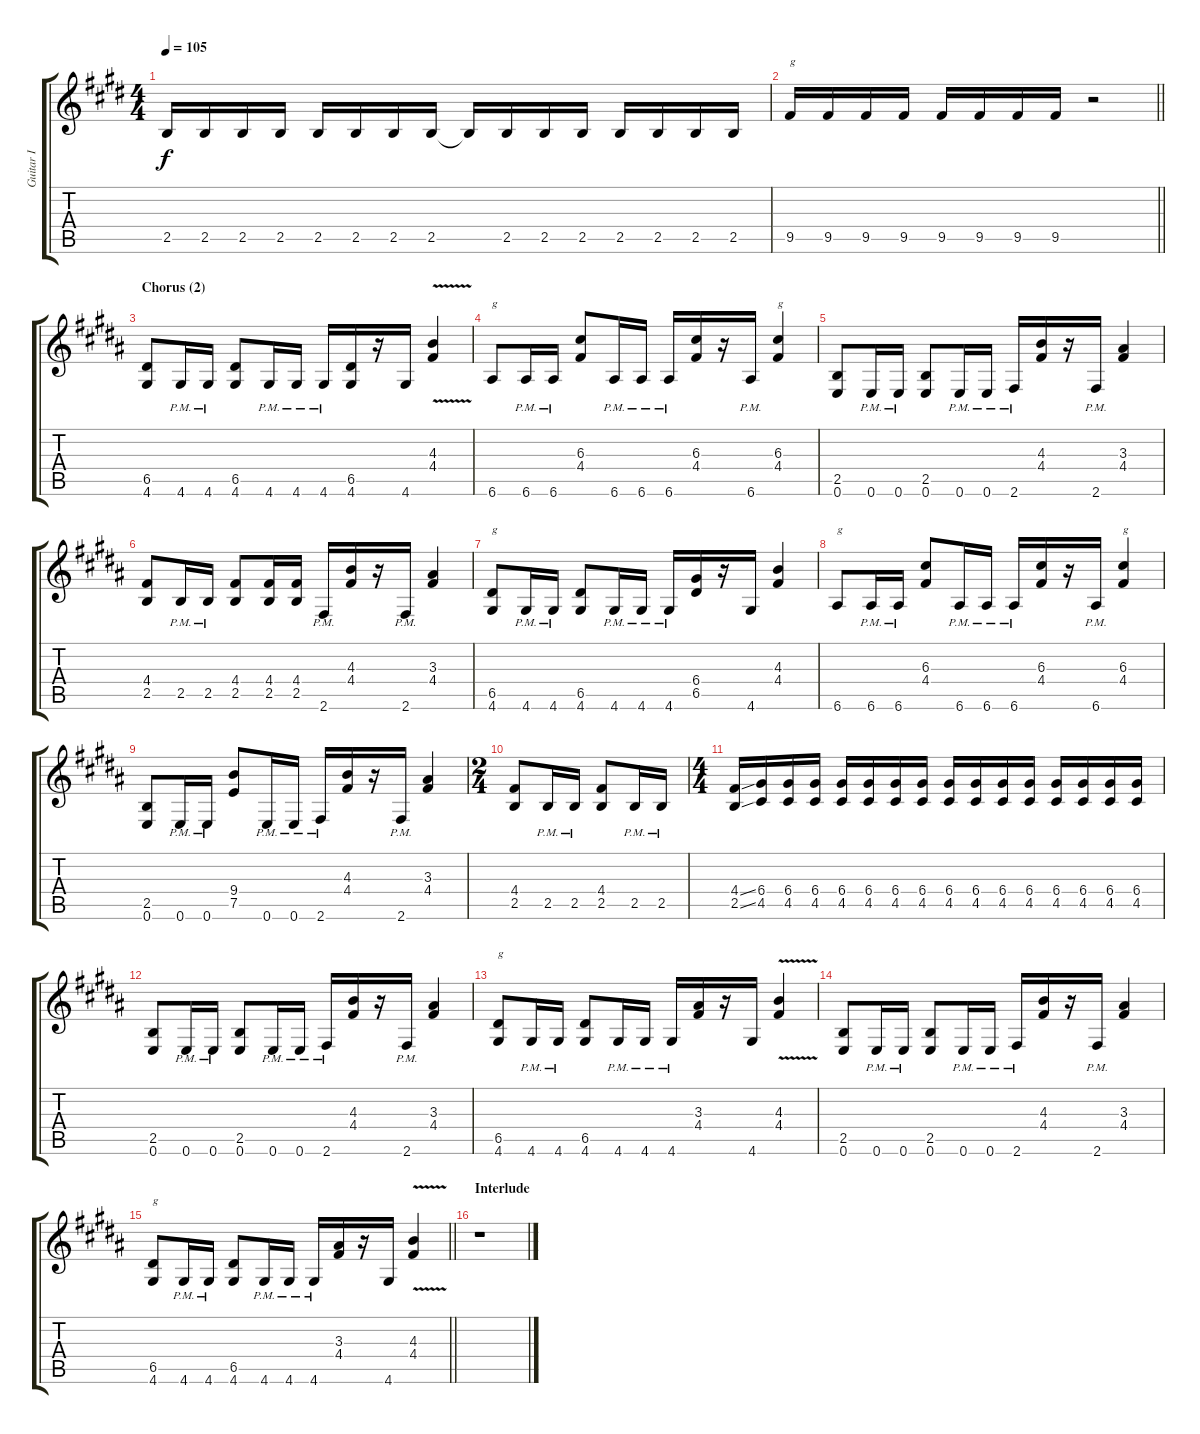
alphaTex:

\track ("Guitar I" "Guitar I") {instrument distortionguitar}
\staff {score tabs}
\tuning (E4 B3 G3 D3 A2 E2) {hide}
\ts (4 4)
\tempo 105
\clef g2
\ks e
2.5.16{dy f} 2.5.16 2.5.16 2.5.16 2.5.16 2.5.16 2.5.16 2.5.16 2.5{t}.16 2.5.16 2.5.16 2.5.16 2.5.16 2.5.16 2.5.16 2.5.16 |
\barLineRight lightlight
9.5.16{txt "g"} 9.5.16 9.5.16 9.5.16 9.5.16 9.5.16 9.5.16 9.5.16 r.2 |
\section ("" "Chorus (2)")
\ks g#minor
(6.5 4.6).8 4.6{pm}.16 4.6{pm}.16 (6.5 4.6).8 4.6{pm}.16 4.6{pm}.16 4.6{pm}.16 (6.5 4.6).16 r.16 4.6.16 (4.3{v} 4.4{v}).4 |
6.6.8{txt "g"} 6.6{pm}.16 6.6{pm}.16 (6.3 4.4).8 6.6{pm}.16 6.6{pm}.16 6.6{pm}.16 (6.3 4.4).16 r.16 6.6{pm}.16 (6.3 4.4).4{txt "g"} |
(2.5 0.6).8 0.6{pm}.16 0.6{pm}.16 (2.5 0.6).8 0.6{pm}.16 0.6{pm}.16 2.6{pm}.16 (4.3 4.4).16 r.16 2.6{pm}.16 (3.3 4.4).4 |
(4.4 2.5).8 2.5{pm}.16 2.5{pm}.16 (4.4 2.5).8 (4.4 2.5).16 (4.4 2.5).16 2.6{pm}.16 (4.3 4.4).16 r.16 2.6{pm}.16 (3.3 4.4).4 |
(6.5 4.6).8{txt "g"} 4.6{pm}.16 4.6{pm}.16 (6.5 4.6).8 4.6{pm}.16 4.6{pm}.16 4.6{pm}.16 (6.4 6.5).16 r.16 4.6.16 (4.3 4.4).4 |
6.6.8{txt "g"} 6.6{pm}.16 6.6{pm}.16 (6.3 4.4).8 6.6{pm}.16 6.6{pm}.16 6.6{pm}.16 (6.3 4.4).16 r.16 6.6{pm}.16 (6.3 4.4).4{txt "g"} |
(2.5 0.6).8 0.6{pm}.16 0.6{pm}.16 (9.4 7.5).8 0.6{pm}.16 0.6{pm}.16 2.6{pm}.16 (4.3 4.4).16 r.16 2.6{pm}.16 (3.3 4.4).4 |
\ts (2 4)
(4.4 2.5).8 2.5{pm}.16 2.5{pm}.16 (4.4 2.5).8 2.5{pm}.16 2.5{pm}.16 |
\ts (4 4)
(4.4{ss} 2.5{ss}).16 (6.4 4.5).16 (6.4 4.5).16 (6.4 4.5).16 (6.4 4.5).16 (6.4 4.5).16 (6.4 4.5).16 (6.4 4.5).16 (6.4 4.5).16 (6.4 4.5).16 (6.4 4.5).16 (6.4 4.5).16 (6.4 4.5).16 (6.4 4.5).16 (6.4 4.5).16 (6.4 4.5).16 |
(2.5 0.6).8 0.6{pm}.16 0.6{pm}.16 (2.5 0.6).8 0.6{pm}.16 0.6{pm}.16 2.6{pm}.16 (4.3 4.4).16 r.16 2.6{pm}.16 (3.3 4.4).4 |
(6.5 4.6).8{txt "g"} 4.6{pm}.16 4.6{pm}.16 (6.5 4.6).8 4.6{pm}.16 4.6{pm}.16 4.6{pm}.16 (3.3 4.4).16 r.16 4.6.16 (4.3{v} 4.4{v}).4 |
(2.5 0.6).8 0.6{pm}.16 0.6{pm}.16 (2.5 0.6).8 0.6{pm}.16 0.6{pm}.16 2.6{pm}.16 (4.3 4.4).16 r.16 2.6{pm}.16 (3.3 4.4).4 |
\barLineRight lightlight
(6.5 4.6).8{txt "g"} 4.6{pm}.16 4.6{pm}.16 (6.5 4.6).8 4.6{pm}.16 4.6{pm}.16 4.6{pm}.16 (3.3 4.4).16 r.16 4.6.16 (4.3{v} 4.4{v}).4 |
\section ("" "Interlude")
r.1
